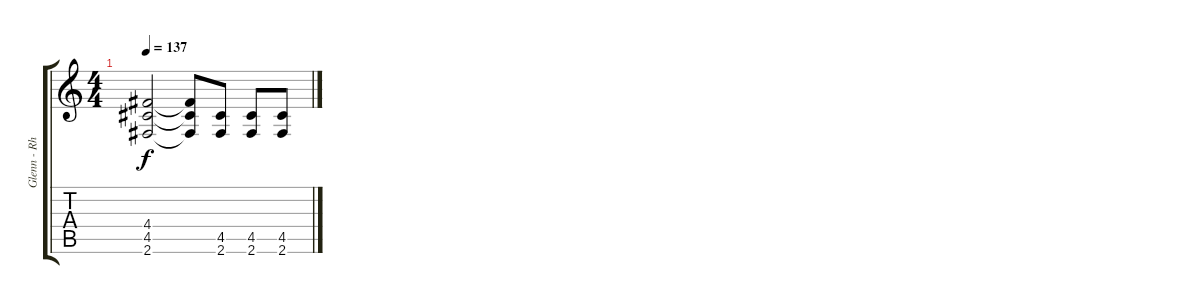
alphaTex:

\track ("Glenn - Rhythm" "Glenn - Rh") {instrument overdrivenguitar}
\staff {score tabs}
\tuning (E4 B3 G3 D3 A2 E2) {hide}
\ts (4 4)
\tempo 137
\clef g2
\ks c
(4.4{t} 4.5{t} 2.6{t}).2{dy f} (4.4{t} 4.5{t} 2.6{t}).8 (4.5 2.6).8 (4.5 2.6).8 (4.5 2.6).8
